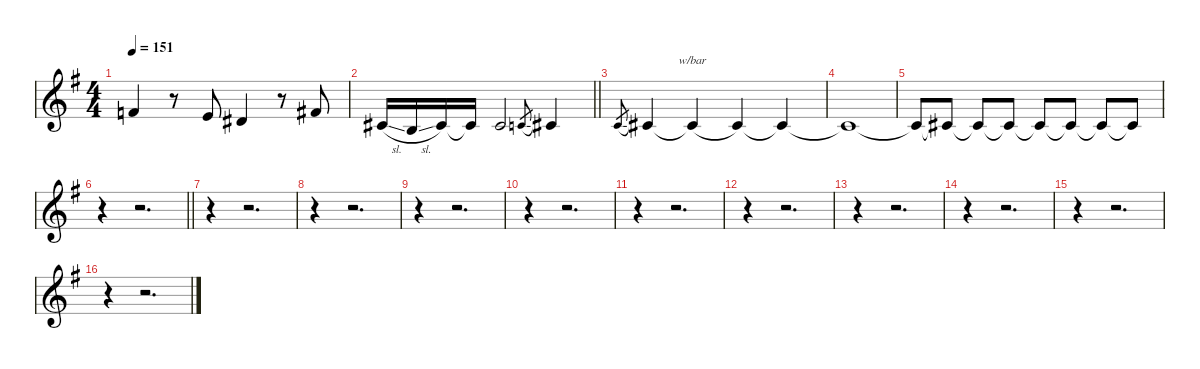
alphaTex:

\defaultSystemsLayout 4
\hideDynamics
\bracketExtendMode nobrackets
\singleTrackTrackNamePolicy hidden
\multiTrackTrackNamePolicy hidden
\otherSystemsTrackNameOrientation horizontal
\track ("James Hetfield [V]" "vln.") {mute instrument violin}
\staff {score}
\tuning (E4 B3 G3 D3 A2 E2)
\ts (4 4)
\tempo 151
\clef g2
\ks eminor
6.2{acc forcenatural}.4{dy ff} r.8 5.2{acc forcenatural}.8 4.2{acc #}.4 r.8 7.2{acc #}.8 |
\barLineRight lightlight
6.3{sl acc #}.16 4.3{sl acc forcenatural}.16 6.3{acc #}.16 6.3{t acc #}.16 6.3{acc #}.2 5.3{sl acc forcenatural}.8{gr dy mf} 6.3{acc #}.4{dy ff} |
5.3{sl acc forcenatural}.8{gr dy mf} 6.3{acc #}.4{dy ff} 6.3{t acc #}.4{tbe (dive default 0 0 60 -6)} 6.3{t acc #}.4 6.3{t acc #}.4 |
6.3{t acc #}.1 |
6.3{t acc #}.8 6.3{t acc #}.8 6.3{t acc #}.8 6.3{t acc #}.8 6.3{t acc #}.8 6.3{t acc #}.8 6.3{t acc #}.8 6.3{t acc #}.8 |
\barLineRight lightlight
r.4 r.2{d} |
r.4 r.2{d} |
r.4 r.2{d} |
r.4 r.2{d} |
r.4 r.2{d} |
r.4 r.2{d} |
r.4 r.2{d} |
r.4 r.2{d} |
r.4 r.2{d} |
r.4 r.2{d} |
r.4 r.2{d}
